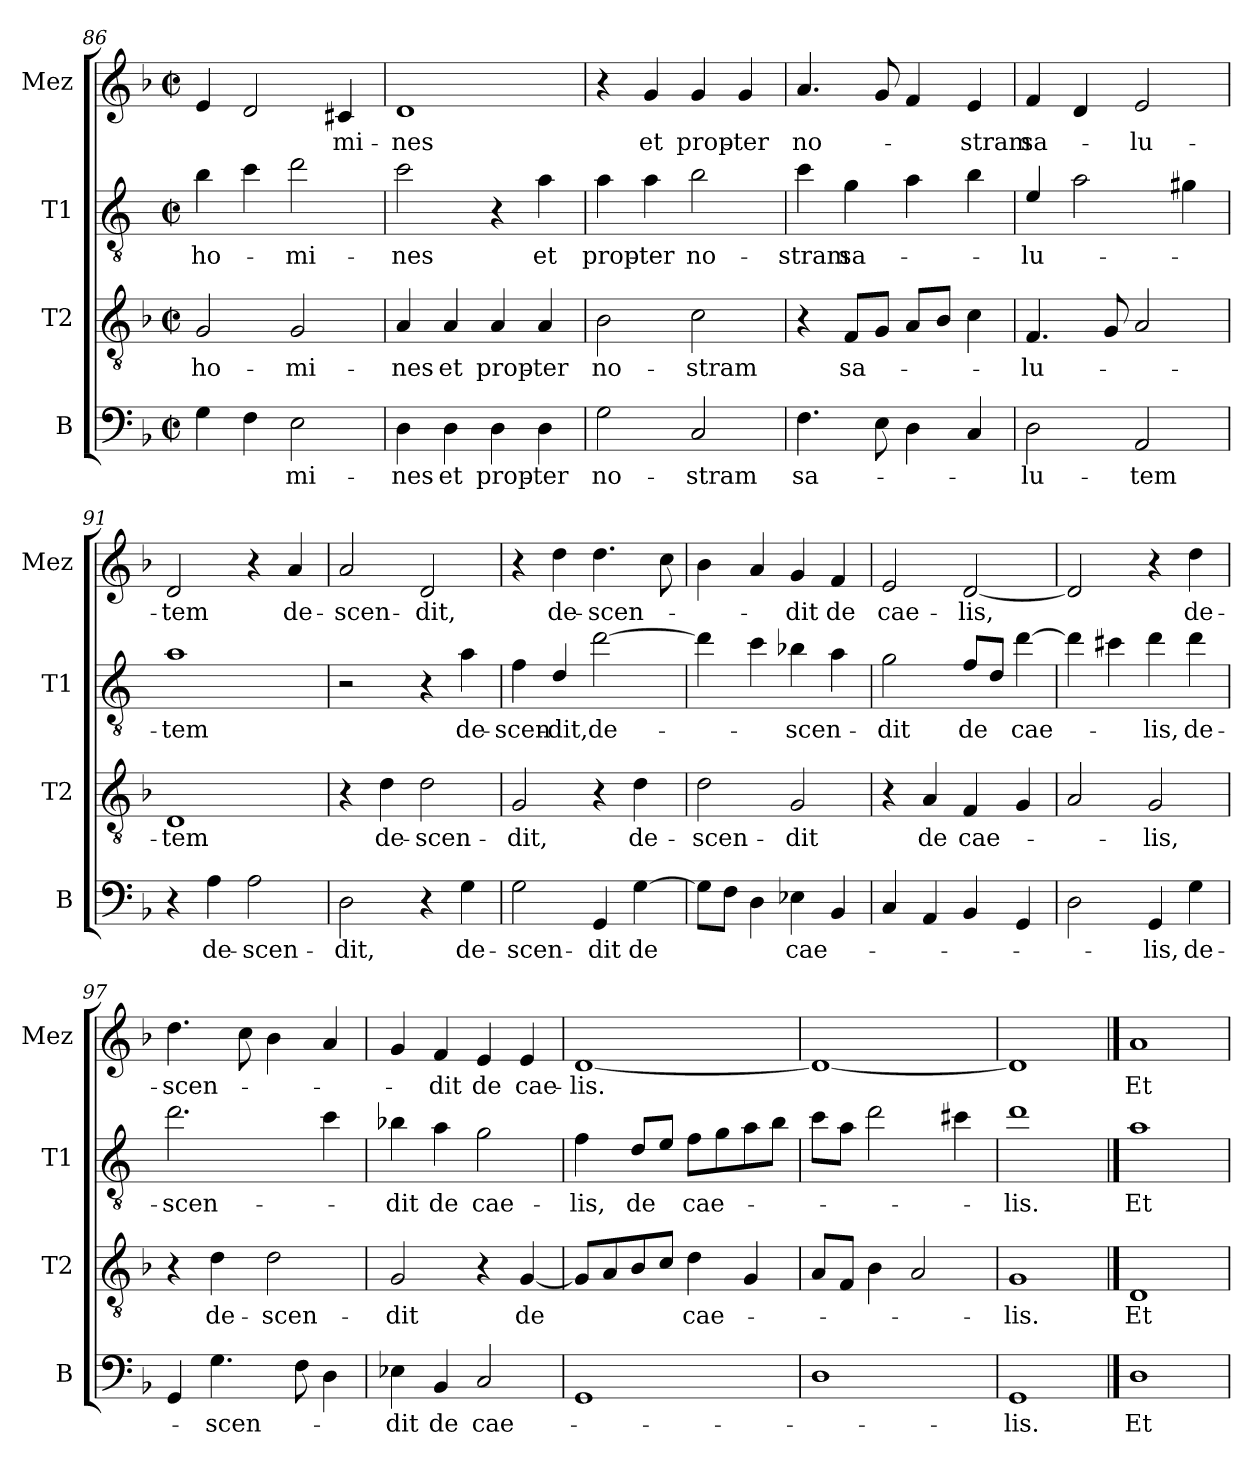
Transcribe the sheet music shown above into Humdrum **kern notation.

**kern	**text	**kern	**text	**kern	**text	**kern	**text
*part4	*part4	*part3	*part3	*part2	*part2	*part1	*part1
*staff4	*staff4	*staff3	*staff3	*staff2	*staff2	*staff1	*staff1
*I"B	*	*I"T2	*	*I"T1	*	*I"Mez	*
*I'B	*	*I'T2	*	*I'T1	*	*I'Mez	*
*clefF4	*	*clefGv2	*	*clefGv2	*	*clefG2	*
*	*	*	*	*ITrd4c7	*	*	*
*k[b-]	*	*k[b-]	*	*k[b-]	*	*k[b-]	*
*M2/2	*	*M2/2	*	*M2/2	*	*M2/2	*
*met(c|)	*	*met(c|)	*	*met(c|)	*	*met(c|)	*
=86	=86	=86	=86	=86	=86	=86	=86
!	!	!	!LO:LY:b	!	!LO:LY:b	!	!
4G\	.	2G/	ho-	4e\	ho-	4e/	.
4F\	.	.	.	4f\	.	2d/	.
!	!LO:LY:b	!	!LO:LY:b	!	!LO:LY:b	!	!
2E\	-mi-	2G/	-mi-	2g\	-mi-	.	.
!	!	!	!	!	!	!	!LO:LY:b
.	.	.	.	.	.	4c#X/	-mi-
=87	=87	=87	=87	=87	=87	=87	=87
!	!LO:LY:b	!	!LO:LY:b	!	!LO:LY:b	!	!LO:LY:b
4D\	-nes	4A/	-nes	2f\	-nes	1d	-nes
!	!LO:LY:b	!	!LO:LY:b	!	!	!	!
4D\	et	4A/	et	.	.	.	.
!	!LO:LY:b	!	!LO:LY:b	!	!	!	!
4D\	prop-	4A/	prop-	4r	.	.	.
!	!LO:LY:b	!	!LO:LY:b	!	!LO:LY:b	!	!
4D\	-ter	4A/	-ter	4d\	et	.	.
=88	=88	=88	=88	=88	=88	=88	=88
!	!LO:LY:b	!	!LO:LY:b	!	!LO:LY:b	!	!
2G\	no-	2B-\	no-	4d\	prop-	4r	.
!	!	!	!	!	!LO:LY:b	!	!LO:LY:b
.	.	.	.	4d\	-ter	4g/	et
!	!LO:LY:b	!	!LO:LY:b	!	!LO:LY:b	!	!LO:LY:b
2C/	-stram	2c\	-stram	2e\	no-	4g/	prop-
!	!	!	!	!	!	!	!LO:LY:b
.	.	.	.	.	.	4g/	-ter
!!LO:LB:g=z
=89	=89	=89	=89	=89	=89	=89	=89
!	!LO:LY:b	!	!	!	!LO:LY:b	!	!LO:LY:b
4.F\	sa-	4r	.	4f\	-stram	4.a/	no-
!	!	!	!LO:LY:b	!	!LO:LY:b	!	!
.	.	8F/L	sa-	4c\	sa-	.	.
8E\	.	8G/J	.	.	.	8g/	.
4D\	.	8A/L	.	4d\	.	4f/	.
.	.	8B-/J	.	.	.	.	.
!	!	!	!	!	!	!	!LO:LY:b
4C/	.	4c\	.	4e\	.	4e/	-stram
=90	=90	=90	=90	=90	=90	=90	=90
!	!LO:LY:b	!	!LO:LY:b	!	!LO:LY:b	!	!LO:LY:b
2D\	-lu-	4.F/	lu-	4A/	-lu-	4f/	sa-
.	.	.	.	2d\	.	4d/	.
.	.	8G/	.	.	.	.	.
!	!LO:LY:b	!	!	!	!	!	!LO:LY:b
2AA/	-tem	2A/	.	.	.	2e/	-lu-
.	.	.	.	4c#X\	.	.	.
=91	=91	=91	=91	=91	=91	=91	=91
!	!	!	!LO:LY:b	!	!LO:LY:b	!	!LO:LY:b
4r	.	1D	-tem	1d	-tem	2d/	-tem
!	!LO:LY:b	!	!	!	!	!	!
4A\	de-	.	.	.	.	.	.
!	!LO:LY:b	!	!	!	!	!	!
2A\	-scen-	.	.	.	.	4r	.
!	!	!	!	!	!	!	!LO:LY:b
.	.	.	.	.	.	4a/	de-
=92	=92	=92	=92	=92	=92	=92	=92
!	!LO:LY:b	!	!	!	!	!	!LO:LY:b
2D\	-dit,	4r	.	2r	.	2a/	-scen-
!	!	!	!LO:LY:b	!	!	!	!
.	.	4d\	de-	.	.	.	.
!	!	!	!LO:LY:b	!	!	!	!LO:LY:b
4r	.	2d\	-scen-	4r	.	2d/	-dit,
!	!LO:LY:b	!	!	!	!LO:LY:b	!	!
4G\	de-	.	.	4d\	de-	.	.
=93	=93	=93	=93	=93	=93	=93	=93
!	!LO:LY:b	!	!LO:LY:b	!	!LO:LY:b	!	!
2G\	-scen-	2G/	-dit,	4B-\	-scen-	4r	.
!	!	!	!	!	!LO:LY:b	!	!LO:LY:b
.	.	.	.	4G/	-dit,	4dd\	de-
!	!LO:LY:b	!	!	!	!LO:LY:b	!	!LO:LY:b
4GG/	-dit	4r	.	[2g\	de-	4.dd\	-scen-
!	!LO:LY:b	!	!LO:LY:b	!	!	!	!
[4G\	de	4d\	de-	.	.	.	.
.	.	.	.	.	.	8cc\	.
!!LO:PB:g=z
=94	=94	=94	=94	=94	=94	=94	=94
!	!	!	!LO:LY:b	!	!	!	!
8G\L]	.	2d\	-scen-	4g\]	.	4b-\	.
8F\J	.	.	.	.	.	.	.
4D\	.	.	.	4f\	.	4a/	.
!	!LO:LY:b	!	!LO:LY:b	!	!LO:LY:b	!	!LO:LY:b
4E-X\	cae-	2G/	-dit	4e-X\	-scen-	4g/	-dit
!	!	!	!	!	!	!	!LO:LY:b
4BB-/	.	.	.	4d\	.	4f/	de
=95	=95	=95	=95	=95	=95	=95	=95
!	!	!	!	!	!LO:LY:b	!	!LO:LY:b
4C/	.	4r	.	2c\	-dit	2e/	cae-
!	!	!	!LO:LY:b	!	!	!	!
4AA/	.	4A/	de	.	.	.	.
!	!	!	!LO:LY:b	!	!LO:LY:b	!	!LO:LY:b
4BB-/	.	4F/	cae-	8B-/L	de	[2d/	-lis,
.	.	.	.	8G/J	.	.	.
!	!	!	!	!	!LO:LY:b	!	!
4GG/	.	4G/	.	[4g\	cae-	.	.
=96	=96	=96	=96	=96	=96	=96	=96
2D\	.	2A/	.	4g\]	.	2d/]	.
.	.	.	.	4f#X\	.	.	.
!	!LO:LY:b	!	!LO:LY:b	!	!LO:LY:b	!	!
4GG/	-lis,	2G/	-lis,	4g\	-lis,	4r	.
!	!LO:LY:b	!	!	!	!LO:LY:b	!	!LO:LY:b
4G\	de-	.	.	4g\	de-	4dd\	de-
=97	=97	=97	=97	=97	=97	=97	=97
!	!	!	!	!	!LO:LY:b	!	!LO:LY:b
4GG/	.	4r	.	2.g\	-scen-	4.dd\	-scen-
!	!LO:LY:b	!	!LO:LY:b	!	!	!	!
4.G\	-scen-	4d\	de-	.	.	.	.
.	.	.	.	.	.	8cc\	.
!	!	!	!LO:LY:b	!	!	!	!
.	.	2d\	-scen-	.	.	4b-\	.
8F\	.	.	.	.	.	.	.
4D\	.	.	.	4f\	.	4a/	.
=98	=98	=98	=98	=98	=98	=98	=98
!	!LO:LY:b	!	!LO:LY:b	!	!LO:LY:b	!	!
4E-X\	-dit	2G/	-dit	4e-X\	-dit	4g/	.
!	!LO:LY:b	!	!	!	!LO:LY:b	!	!LO:LY:b
4BB-/	de	.	.	4d\	de	4f/	-dit
!	!LO:LY:b	!	!	!	!LO:LY:b	!	!LO:LY:b
2C/	cae-	4r	.	2c\	cae-	4e/	de
!	!	!	!LO:LY:b	!	!	!	!LO:LY:b
.	.	[4G/	de	.	.	4e/	cae-
!!LO:LB:g=z
=99	=99	=99	=99	=99	=99	=99	=99
*	*	*	*	*	*	*MM104	*
!	!	!	!	!	!LO:LY:b	!	!LO:LY:b
1GG	.	8G/L]	.	4B-\	-lis,	[1d	-lis.
.	.	8A/	.	.	.	.	.
!	!	!	!	!	!LO:LY:b	!	!
.	.	8B-/	.	8G/L	de	.	.
.	.	8c/J	.	8A/J	.	.	.
!	!	!	!LO:LY:b	!	!LO:LY:b	!	!
.	.	4d\	cae-	8B-\L	cae-	.	.
.	.	.	.	8c\	.	.	.
.	.	4G/	.	8d\	.	.	.
.	.	.	.	8e\J	.	.	.
=100	=100	=100	=100	=100	=100	=100	=100
*	*	*	*	*	*	*MM92	*
1D	.	8A/L	.	8f\L	.	1d_	.
.	.	8F/J	.	8d\J	.	.	.
.	.	4B-\	.	2g\	.	.	.
.	.	2A/	.	.	.	.	.
.	.	.	.	4f#X\	.	.	.
=101	=101	=101	=101	=101	=101	=101	=101
!	!LO:LY:b	!	!LO:LY:b	!	!LO:LY:b	!	!
1GG	-lis.	1G	-lis.	1g	-lis.	1d]	.
==102	==102	==102	==102	==102	==102	==102	==102
*	*	*	*	*	*	*MM100	*
!	!LO:LY:b	!	!LO:LY:b	!	!LO:LY:b	!	!LO:LY:b
1D	Et	1D	Et	1d	Et	1a	Et
=	=	=	=	=	=	=	=
*-	*-	*-	*-	*-	*-	*-	*-
